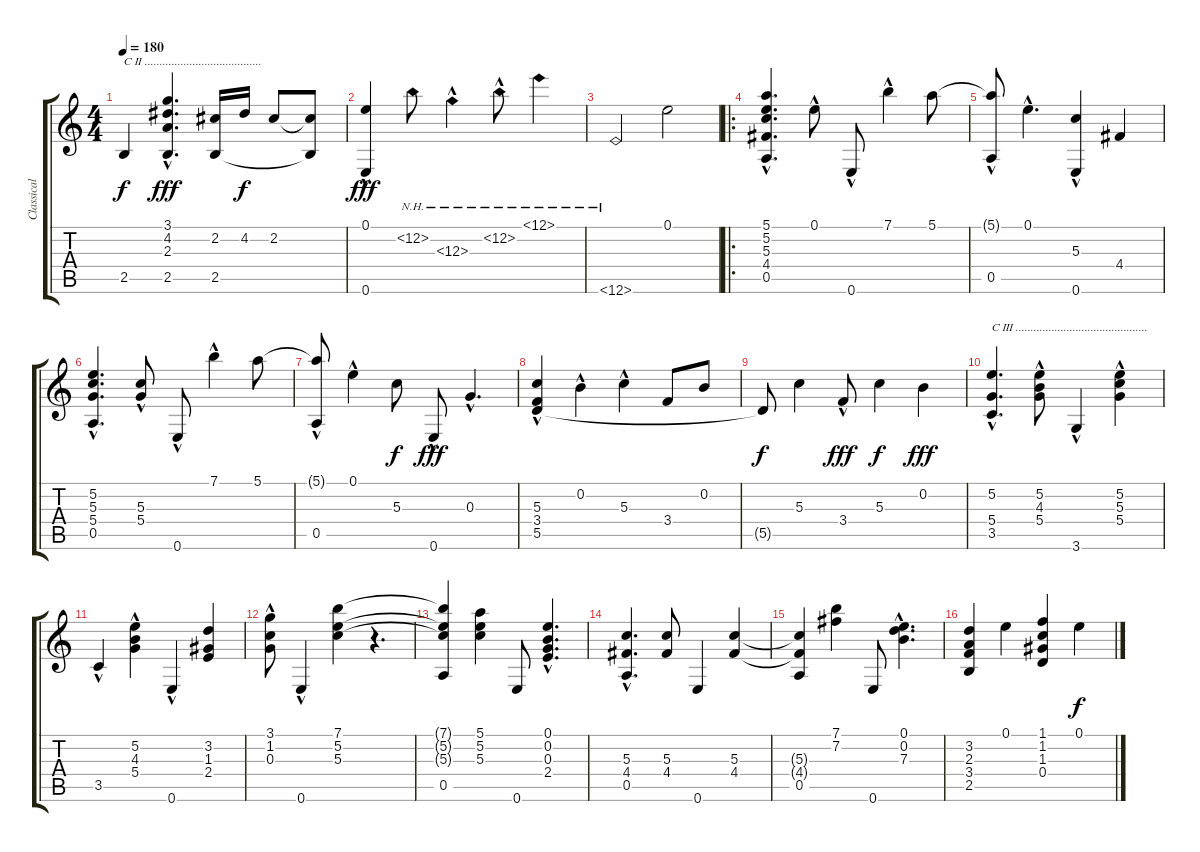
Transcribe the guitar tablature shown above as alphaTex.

\track ("Classical Guitar" "Classical ") {instrument acousticguitarnylon}
\staff {score tabs}
\tuning (E4 B3 G3 D3 A2 E2) {hide}
\ts (4 4)
\tempo 180
\clef g2
\ks c
2.5.4{txt "C II ......................................." dy f} (3.1{hac} 4.2{hac} 2.3{hac} 2.5{hac}).4{d dy fff} (2.2 2.5).16 4.2.16{dy f} 2.2.8 (2.2{t} 2.5{t}).8 |
(0.1{hac} 0.6{hac}).4{dy fff} 12.2{nh}.8 12.3{nh hac}.4 12.2{nh hac}.8 12.1{nh}.4 |
12.6{nh}.2 0.1.2 |
\ro
(5.1{hac} 5.2{hac} 5.3{hac} 4.4{hac} 0.5{hac}).4{d} 0.1{hac}.8 0.6{hac}.8 7.1{hac}.4 5.1.8 |
(5.1{t} 0.5{hac}).8 0.1{hac}.4{d} (5.3 0.6{hac}).4 4.4.4 |
(5.2{hac} 5.3{hac} 5.4{hac} 0.5{hac}).4{d} (5.3{hac} 5.4).8 0.6{hac}.8 7.1{hac}.4 5.1.8 |
(5.1{t} 0.5{hac}).8 0.1{hac}.4 5.3.8{dy f} 0.6{hac}.8{dy fff} 0.3{hac}.4{d} |
(5.3 3.4{hac} 5.5{hac}).4 0.2{hac}.4 5.3{hac}.4 3.4.8 0.2.8 |
5.5{t}.8{dy f} 5.3.4 3.4{hac}.8{dy fff} 5.3.4{dy f} 0.2.4{dy fff} |
(5.2{hac} 5.4{hac} 3.5{hac}).4{d txt "C III ............................................"} (5.2{hac} 4.3 5.4).8 3.6{hac}.4 (5.2{hac} 5.3{hac} 5.4).4 |
3.5{hac}.4 (5.2{hac} 4.3{hac} 5.4).4 0.6{hac}.4 (3.2 1.3 2.4).4 |
(3.1{hac} 1.2 0.3{hac}).8 0.6{hac}.4 (7.1 5.2 5.3).4 r.4{d} |
(7.1{t} 5.2{t} 5.3{t} 0.5).4 (5.1 5.2 5.3).4 0.6.8 (0.1{hac} 0.2{hac} 0.3{hac} 2.4{hac}).4{d} |
(5.3{hac} 4.4{hac} 0.5{hac}).4{d} (5.3 4.4).8 0.6.4 (5.3 4.4).4 |
(5.3{t} 4.4{t} 0.5).4 (7.1 7.2).4 0.6.8 (0.1{hac} 0.2{hac} 7.3{hac}).4{d} |
(3.2 2.3 3.4 2.5).4 0.1.4 (1.1 1.2 1.3 0.4).4 0.1.4{dy f}
